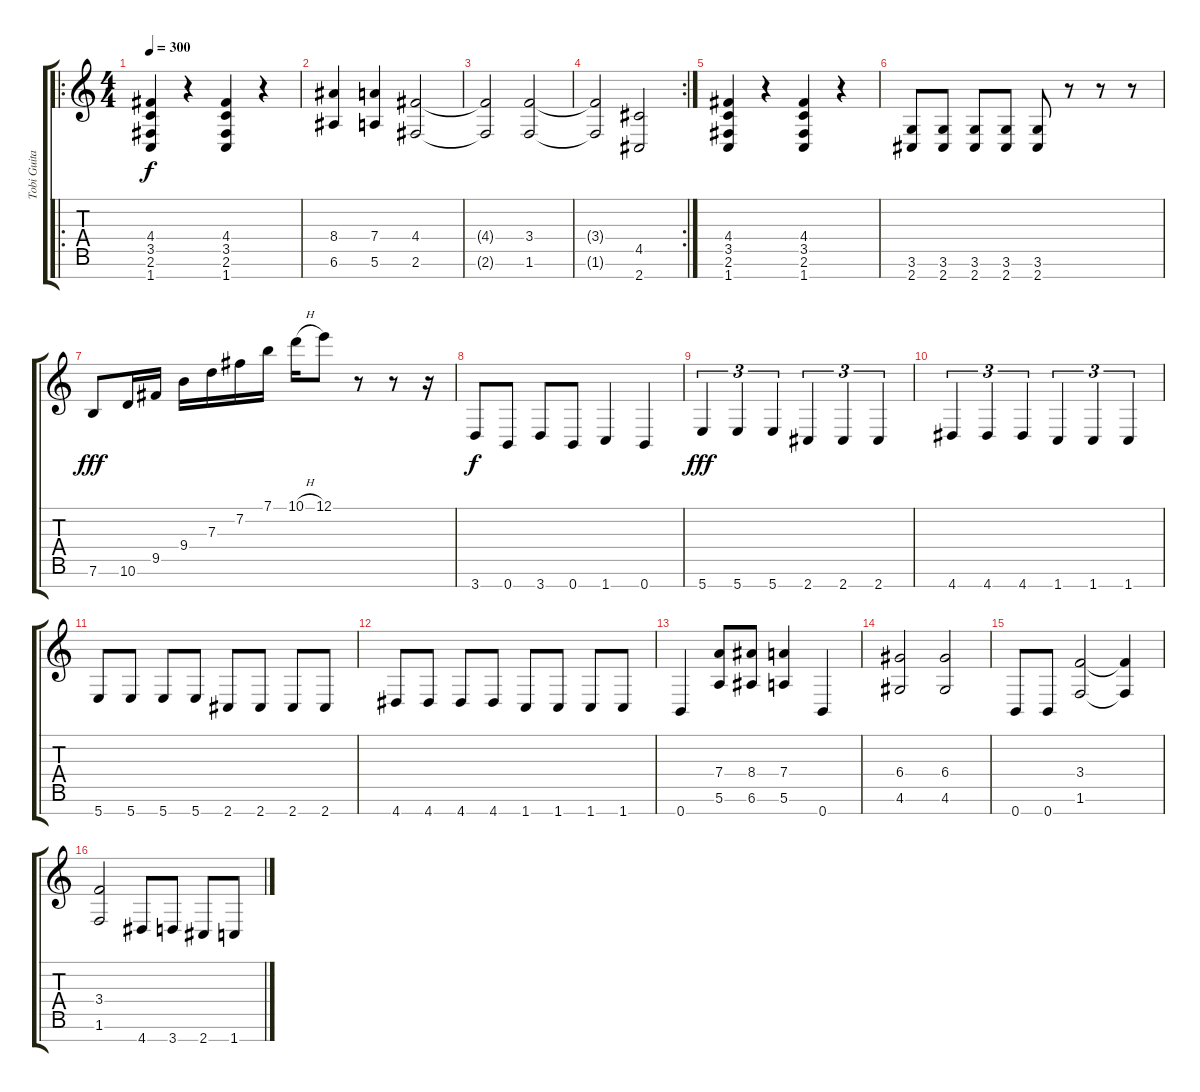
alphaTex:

\track ("Tobi Guitar (7 String)" "Tobi Guita") {instrument distortionguitar}
\staff {score tabs}
\tuning (E4 B3 G3 D3 A2 E2 B1) {hide}
\ro
\ts (4 4)
\tempo 300
\clef g2
\ks c
(4.4 3.5 2.6 1.7).4{dy f} r.4 (4.4 3.5 2.6 1.7).4 r.4 |
(8.4 6.6).4 (7.4 5.6).4 (4.4 2.6).2 |
(4.4{t} 2.6{t}).2 (3.4 1.6).2 |
\rc 2
(3.4{t} 1.6{t}).2 (4.5 2.7).2 |
(4.4 3.5 2.6 1.7).4 r.4 (4.4 3.5 2.6 1.7).4 r.4 |
(3.6 2.7).8 (3.6 2.7).8 (3.6 2.7).8 (3.6 2.7).8 (3.6 2.7).8 r.8 r.8 r.8 |
7.6.8{dy fff} 10.6.16 9.5.16 9.4.16 7.3.16 7.2.16 7.1.16 10.1{h}.16 12.1.8 r.8 r.8 r.16 |
3.7.8{dy f} 0.7.8 3.7.8 0.7.8 1.7.4 0.7.4 |
5.7.4{tu (3 2) dy fff} 5.7.4{tu (3 2)} 5.7.4{tu (3 2)} 2.7.4{tu (3 2)} 2.7.4{tu (3 2)} 2.7.4{tu (3 2)} |
4.7.4{tu (3 2)} 4.7.4{tu (3 2)} 4.7.4{tu (3 2)} 1.7.4{tu (3 2)} 1.7.4{tu (3 2)} 1.7.4{tu (3 2)} |
5.7.8 5.7.8 5.7.8 5.7.8 2.7.8 2.7.8 2.7.8 2.7.8 |
4.7.8 4.7.8 4.7.8 4.7.8 1.7.8 1.7.8 1.7.8 1.7.8 |
0.7.4 (7.4 5.6).8 (8.4 6.6).8 (7.4 5.6).4 0.7.4 |
(6.4 4.6).2 (6.4 4.6).2 |
0.7.8 0.7.8 (3.4 1.6).2 (3.4{t} 1.6{t}).4 |
(3.4 1.6).2 4.7.8 3.7.8 2.7.8 1.7.8
